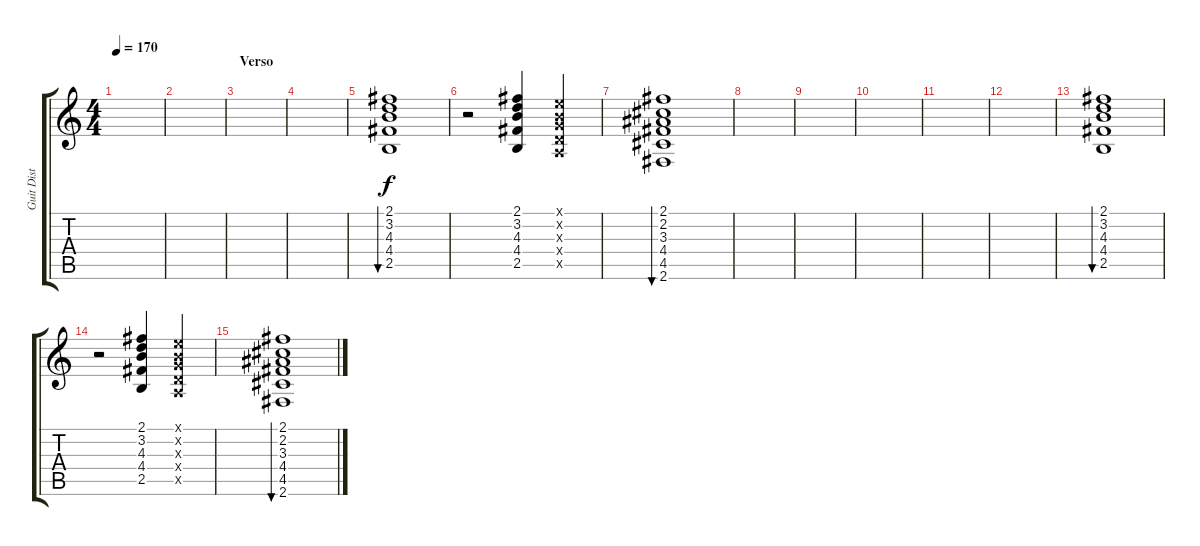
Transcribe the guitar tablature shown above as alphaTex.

\track ("Guit Dist" "Guit Dist") {instrument acousticguitarsteel}
\staff {score tabs}
\tuning (E4 B3 G3 D3 A2 E2) {hide}
\ts (4 4)
\tempo 170
\clef g2
\ks c
|
|
\section ("" "Verso")
|
|
(2.1 3.2 4.3 4.4 2.5).1{bu 480} |
r.2 (2.1 3.2 4.3 4.4 2.5).4 (0.1{x} 0.2{x} 0.3{x} 0.4{x} 0.5{x}).4 |
(2.1 2.2 3.3 4.4 4.5 2.6).1{bu 480} |
|
|
|
|
|
(2.1 3.2 4.3 4.4 2.5).1{bu 480} |
r.2 (2.1 3.2 4.3 4.4 2.5).4 (0.1{x} 0.2{x} 0.3{x} 0.4{x} 0.5{x}).4 |
(2.1 2.2 3.3 4.4 4.5 2.6).1{bu 480}
